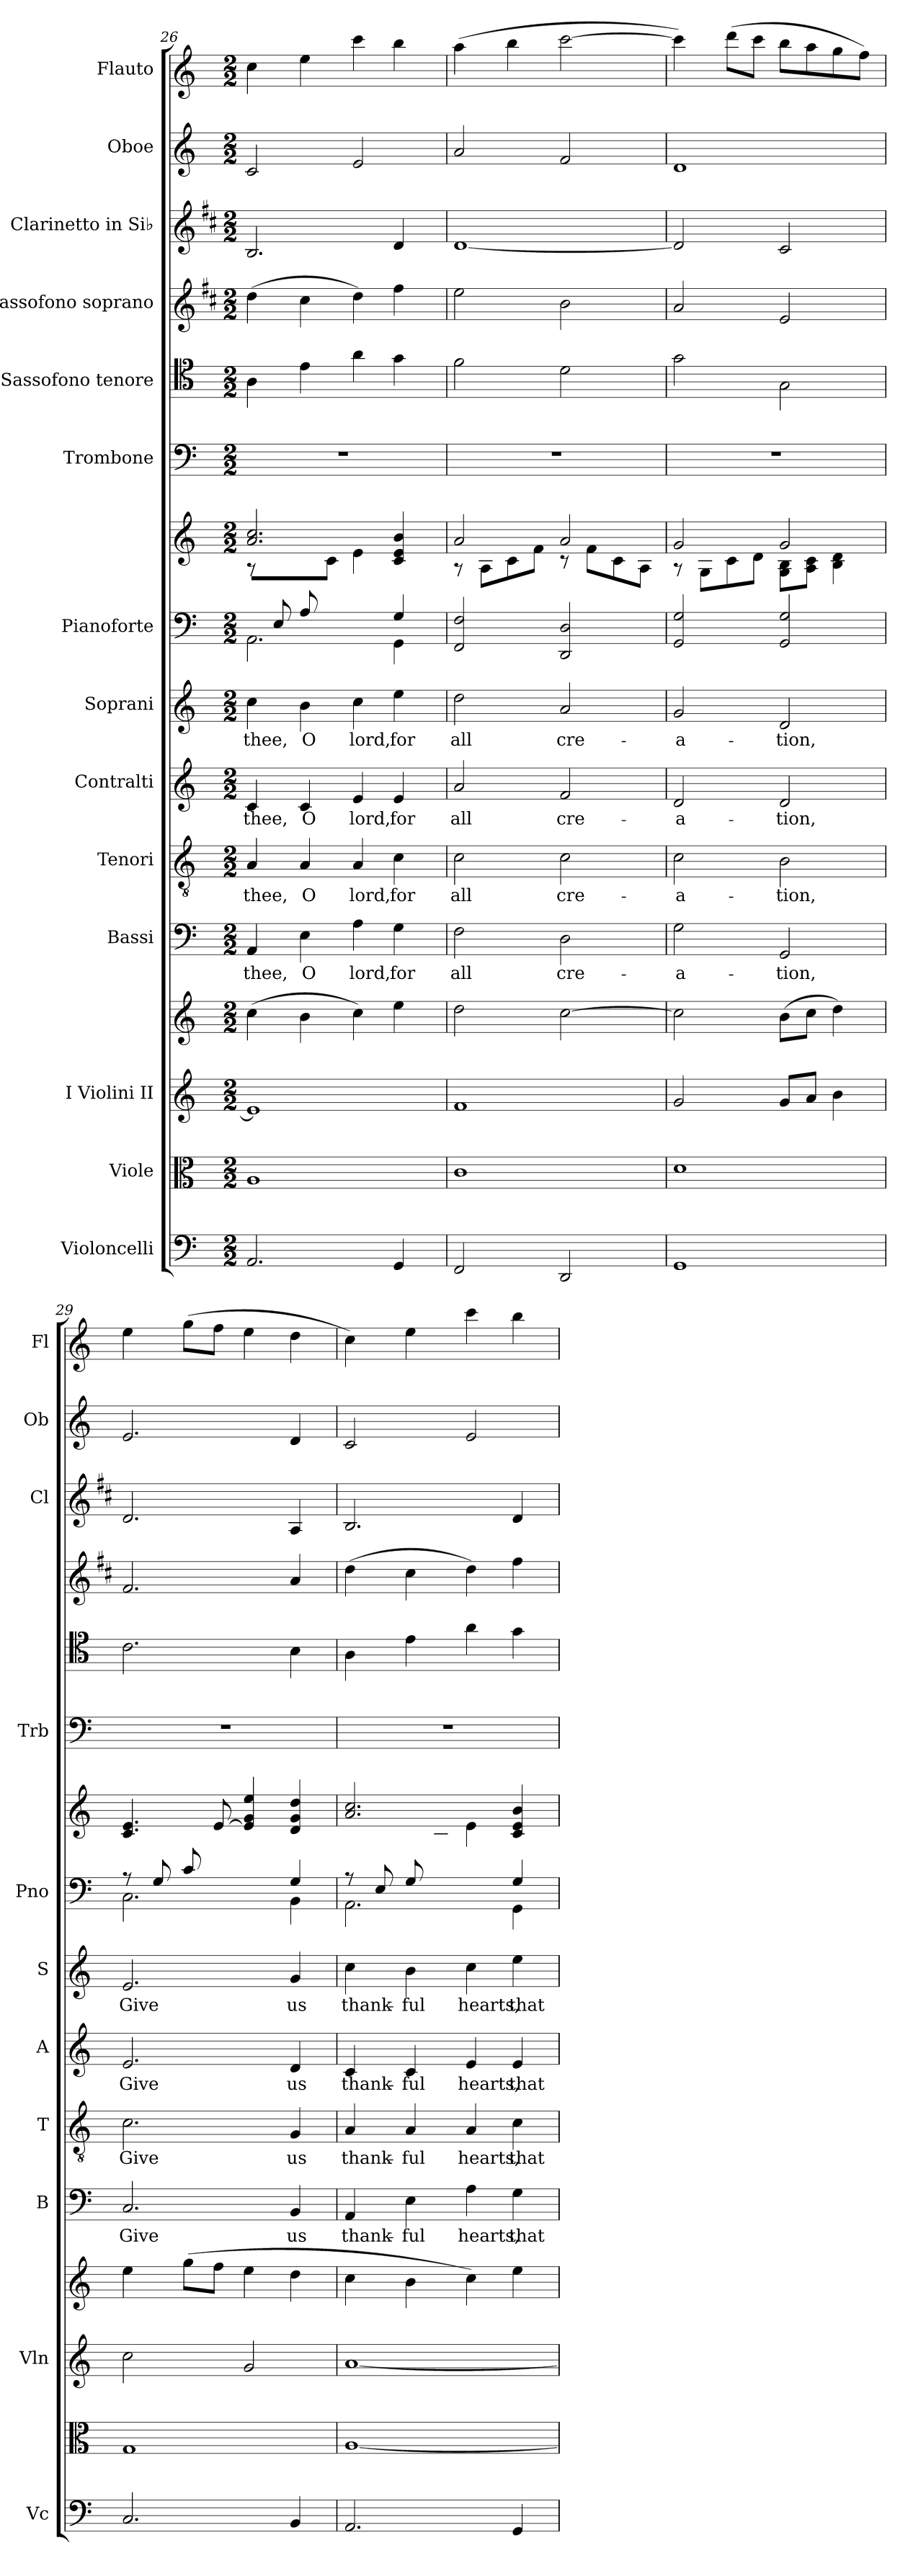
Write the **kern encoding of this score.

**kern	**kern	**kern	**kern	**kern	**text	**kern	**text	**kern	**text	**kern	**text	**kern	**kern	**kern	**kern	**kern	**kern	**kern	**kern
*part14	*part13	*part12	*part12	*part11	*part11	*part10	*part10	*part9	*part9	*part8	*part8	*part7	*part7	*part6	*part5	*part4	*part3	*part2	*part1
*staff16	*staff15	*staff14	*staff13	*staff12	*staff12	*staff11	*staff11	*staff10	*staff10	*staff9	*staff9	*staff8	*staff7	*staff6	*staff5	*staff4	*staff3	*staff2	*staff1
*I"Violoncelli	*I"Viole	*I"I  Violini  II	*	*I"Bassi	*	*I"Tenori	*	*I"Contralti	*	*I"Soprani	*	*I"Pianoforte	*	*I"Trombone	*I"Sassofono tenore	*I"Sassofono soprano	*I"Clarinetto in Si♭	*I"Oboe	*I"Flauto
*I'Vc	*	*I'Vln	*	*I'B	*	*I'T	*	*I'A	*	*I'S	*	*I'Pno	*	*I'Trb	*	*	*I'Cl	*I'Ob	*I'Fl
*clefF4	*clefC3	*clefG2	*clefG2	*clefF4	*	*clefGv2	*	*clefG2	*	*clefG2	*	*clefF4	*clefG2	*clefF4	*clefC4	*clefG2	*clefG2	*clefG2	*clefG2
*	*	*	*	*	*	*	*	*	*	*	*	*	*	*	*ITrd8c14	*ITrd1c2	*ITrd1c2	*	*
*k[]	*k[]	*k[]	*k[]	*k[]	*	*k[]	*	*k[]	*	*k[]	*	*k[]	*k[]	*k[]	*k[]	*k[]	*k[]	*k[]	*k[]
*M2/2	*M2/2	*M2/2	*M2/2	*M2/2	*	*M2/2	*	*M2/2	*	*M2/2	*	*M2/2	*M2/2	*M2/2	*M2/2	*M2/2	*M2/2	*M2/2	*M2/2
=26	=26	=26	=26	=26	=26	=26	=26	=26	=26	=26	=26	=26	=26	=26	=26	=26	=26	=26	=26
!	!	!	!	!	!LO:LY:b	!	!LO:LY:b	!	!LO:LY:b	!	!LO:LY:b	!	!	!	!	!	!	!	!
*	*	*	*	*	*	*	*	*	*	*	*	*^	*^	*	*	*	*	*	*
*	*	*	*	*	*	*	*	*	*	*	*	*	*^	*	*	*	*	*	*	*	*
2.AA/	1A	1e]	(>4cc\	4AA/	thee,	4A/	thee,	4c/	thee,	4cc\	thee,	8ryy	2.AA\	2.ryy	2.a/ 2.cc/	8r	1r	4AA\	(>4cc\	2.A/	2c/	4cc\
.	.	.	.	.	.	.	.	.	.	.	.	8E/L	.	.	.	4ryy	.	.	.	.	.	.
!	!	!	!	!	!LO:LY:b	!	!LO:LY:b	!	!LO:LY:b	!	!LO:LY:b	!	!	!	!	!	!	!	!	!	!	!
.	.	.	4b\	4E\	O	4A/	O	4c/	O	4b\	O	8A/	.	.	.	.	.	4E\	4b\	.	.	4ee\
.	.	.	.	.	.	.	.	.	.	.	.	2ryy	.	.	.	8c\J	.	.	.	.	.	.
!	!	!	!	!	!LO:LY:b	!	!LO:LY:b	!	!LO:LY:b	!	!LO:LY:b	!	!	!	!	!	!	!	!	!	!	!
.	.	.	4cc\)	4A\	lord,	4A/	lord,	4e/	lord,	4cc\	lord,	.	.	.	.	4e\	.	4A\	4cc\)	.	2e/	4ccc\
!	!	!	!	!	!LO:LY:b	!	!LO:LY:b	!	!LO:LY:b	!	!LO:LY:b	!	!	!	!	!	!	!	!	!	!	!
4GG/	.	.	4ee\	4G\	for	4c\	for	4e/	for	4ee\	for	.	4G/	4GG\	4c/ 4e/ 4b/	4ryy	.	4G\	4ee\	4c/	.	4bb\
.	.	.	.	.	.	.	.	.	.	.	.	8ryy	.	.	.	.	.	.	.	.	.	.
*	*	*	*	*	*	*	*	*	*	*	*	*v	*v	*v	*	*	*	*	*	*	*	*
=27	=27	=27	=27	=27	=27	=27	=27	=27	=27	=27	=27	=27	=27	=27	=27	=27	=27	=27	=27	=27
!	!	!	!	!	!LO:LY:b	!	!LO:LY:b	!	!LO:LY:b	!	!LO:LY:b	!	!	!	!	!	!	!	!	!
2FF/	1c	1f	2dd\	2F\	all	2c\	all	2a/	all	2dd\	all	2FF/ 2F/	2a/	8r	1r	2F\	2dd\	[1c	2a/	(>4aa\
.	.	.	.	.	.	.	.	.	.	.	.	.	.	8A\L	.	.	.	.	.	.
.	.	.	.	.	.	.	.	.	.	.	.	.	.	8c\	.	.	.	.	.	4bb\
.	.	.	.	.	.	.	.	.	.	.	.	.	.	8f\J	.	.	.	.	.	.
!	!	!	!	!	!LO:LY:b	!	!LO:LY:b	!	!LO:LY:b	!	!LO:LY:b	!	!	!	!	!	!	!	!	!
2DD/	.	.	[2cc\	2D\	cre-	2c\	cre-	2f/	cre-	2a/	cre-	2DD/ 2D/	2a/	8r	.	2D\	2a\	.	2f/	[2ccc\
.	.	.	.	.	.	.	.	.	.	.	.	.	.	8f\L	.	.	.	.	.	.
.	.	.	.	.	.	.	.	.	.	.	.	.	.	8c\	.	.	.	.	.	.
.	.	.	.	.	.	.	.	.	.	.	.	.	.	8A\J	.	.	.	.	.	.
=28	=28	=28	=28	=28	=28	=28	=28	=28	=28	=28	=28	=28	=28	=28	=28	=28	=28	=28	=28	=28
!	!	!	!	!	!LO:LY:b	!	!LO:LY:b	!	!LO:LY:b	!	!LO:LY:b	!	!	!	!	!	!	!	!	!
1GG	1d	2g/	2cc\]	2G\	-a-	2c\	-a-	2d/	-a-	2g/	-a-	2GG/ 2G/	2g/	8r	1r	2G\	2g/	2c/]	1d	4ccc\])
.	.	.	.	.	.	.	.	.	.	.	.	.	.	8G\L	.	.	.	.	.	.
.	.	.	.	.	.	.	.	.	.	.	.	.	.	8c\	.	.	.	.	.	(>8ddd\L
.	.	.	.	.	.	.	.	.	.	.	.	.	.	8d\J	.	.	.	.	.	8ccc\J
!	!	!	!	!	!LO:LY:b	!	!LO:LY:b	!	!LO:LY:b	!	!LO:LY:b	!	!	!	!	!	!	!	!	!
.	.	8g/L	(>8b\L	2GG/	-tion,	2B\	-tion,	2d/	-tion,	2d/	-tion,	2GG/ 2G/	2g/	8G\ 8B\L	.	2GG\	2d/	2B/	.	8bb\L
.	.	8a/J	8cc\J	.	.	.	.	.	.	.	.	.	.	8A\ 8c\J	.	.	.	.	.	8aa\
.	.	4b\	4dd\)	.	.	.	.	.	.	.	.	.	.	4B\ 4d\	.	.	.	.	.	8gg\
.	.	.	.	.	.	.	.	.	.	.	.	.	.	.	.	.	.	.	.	8ff\J)
!!LO:PB:g=z
=29	=29	=29	=29	=29	=29	=29	=29	=29	=29	=29	=29	=29	=29	=29	=29	=29	=29	=29	=29	=29
!	!	!	!	!	!LO:LY:b	!	!LO:LY:b	!	!LO:LY:b	!	!LO:LY:b	!	!	!	!	!	!	!	!	!
*	*	*	*	*	*	*	*	*	*	*	*	*^	*	*	*	*	*	*	*	*
2.C/	1G	2cc\	4ee\	2.C/	Give	2.c\	Give	2.e/	Give	2.e/	Give	8r	2.C\	4.c/ 4.e/	4.ryy	1r	2.C\	2.e/	2.c/	2.e/	4ee\
.	.	.	.	.	.	.	.	.	.	.	.	8G/L	.	.	.	.	.	.	.	.	.
.	.	.	(>8gg\L	.	.	.	.	.	.	.	.	8c/	.	.	.	.	.	.	.	.	(>8gg\L
.	.	.	8ff\J	.	.	.	.	.	.	.	.	8ryy	.	[8e/	8e\J	.	.	.	.	.	8ff\J
.	.	2g/	4ee\	.	.	.	.	.	.	.	.	4ryy	.	4e/] 4g/ 4ee/	2ryy	.	.	.	.	.	4ee\
!	!	!	!	!	!LO:LY:b	!	!LO:LY:b	!	!LO:LY:b	!	!LO:LY:b	!	!	!	!	!	!	!	!	!	!
4BB/	.	.	4dd\	4BB/	us	4G/	us	4d/	us	4g/	us	4G/	4BB\	4d/ 4g/ 4dd/	.	.	4BB\	4g/	4G/	4d/	4dd\
=30	=30	=30	=30	=30	=30	=30	=30	=30	=30	=30	=30	=30	=30	=30	=30	=30	=30	=30	=30	=30	=30
!	!	!	!	!	!LO:LY:b	!	!LO:LY:b	!	!LO:LY:b	!	!LO:LY:b	!	!	!	!	!	!	!	!	!	!
2.AA/	[1A	[1a	4cc\	4AA/	thank-	4A/	thank-	4c/	thank-	4cc\	thank-	8r	2.AA\	2.a/ 2.cc/	4.ryy	1r	4AA\	(>4cc\	2.A/	2c/	4cc\)
.	.	.	.	.	.	.	.	.	.	.	.	8E/L	.	.	.	.	.	.	.	.	.
!	!	!	!	!	!LO:LY:b	!	!LO:LY:b	!	!LO:LY:b	!	!LO:LY:b	!	!	!	!	!	!	!	!	!	!
.	.	.	4b\	4E\	-ful	4A/	-ful	4c/	-ful	4b\	-ful	8G/	.	.	.	.	4E\	4b\	.	.	4ee\
.	.	.	.	.	.	.	.	.	.	.	.	4.ryy	.	.	8c\J	.	.	.	.	.	.
!	!	!	!	!	!LO:LY:b	!	!LO:LY:b	!	!LO:LY:b	!	!LO:LY:b	!	!	!	!	!	!	!	!	!	!
.	.	.	4cc\)	4A\	hearts,	4A/	hearts,	4e/	hearts,	4cc\	hearts,	.	.	.	4e\	.	4A\	4cc\)	.	2e/	4ccc\
!	!	!	!	!	!LO:LY:b	!	!LO:LY:b	!	!LO:LY:b	!	!LO:LY:b	!	!	!	!	!	!	!	!	!	!
4GG/	.	.	4ee\	4G\	that	4c\	that	4e/	that	4ee\	that	4G/	4GG\	4c/ 4e/ 4b/	4ryy	.	4G\	4ee\	4c/	.	4bb\
*	*	*	*	*	*	*	*	*	*	*	*	*v	*v	*	*	*	*	*	*	*	*
*	*	*	*	*	*	*	*	*	*	*	*	*	*v	*v	*	*	*	*	*	*
=	=	=	=	=	=	=	=	=	=	=	=	=	=	=	=	=	=	=	=
*-	*-	*-	*-	*-	*-	*-	*-	*-	*-	*-	*-	*-	*-	*-	*-	*-	*-	*-	*-
